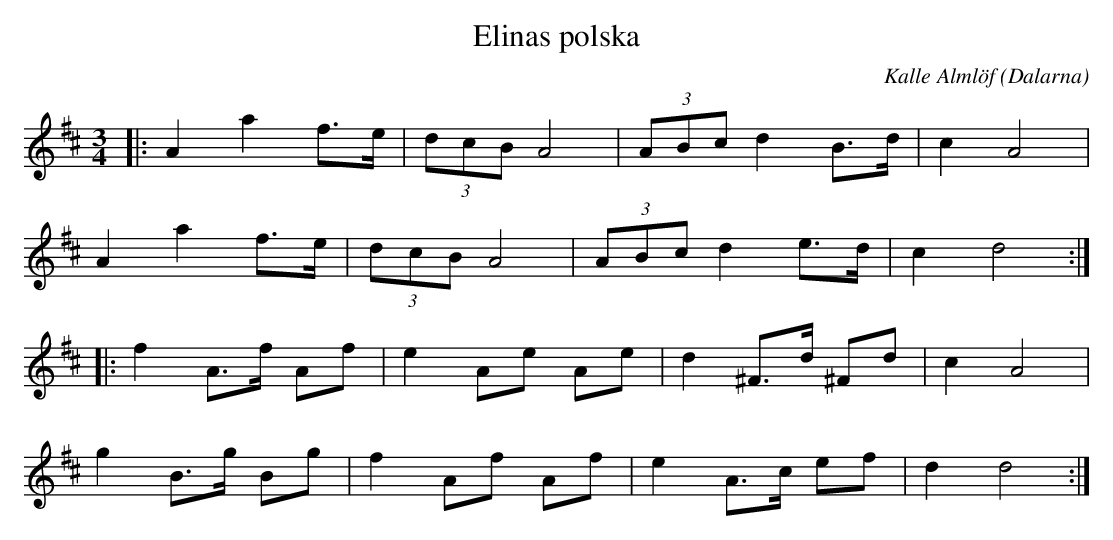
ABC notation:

X:1
T:Elinas polska
C:Kalle Almlöf
O:Dalarna
M:3/4
L:1/8
K:D
|: A2 a2 f>e | (3dcB A4 | (3ABc d2 B>d | c2 A4 |
   A2 a2 f>e | (3dcB A4 | (3ABc d2 e>d | c2 d4 ::
f2 A>f Af | e2 Ae Ae | d2 ^F>d ^Fd | c2 A4 |
g2 B>g Bg | f2 Af Af | e2 A>c ef | d2 d4 :|
